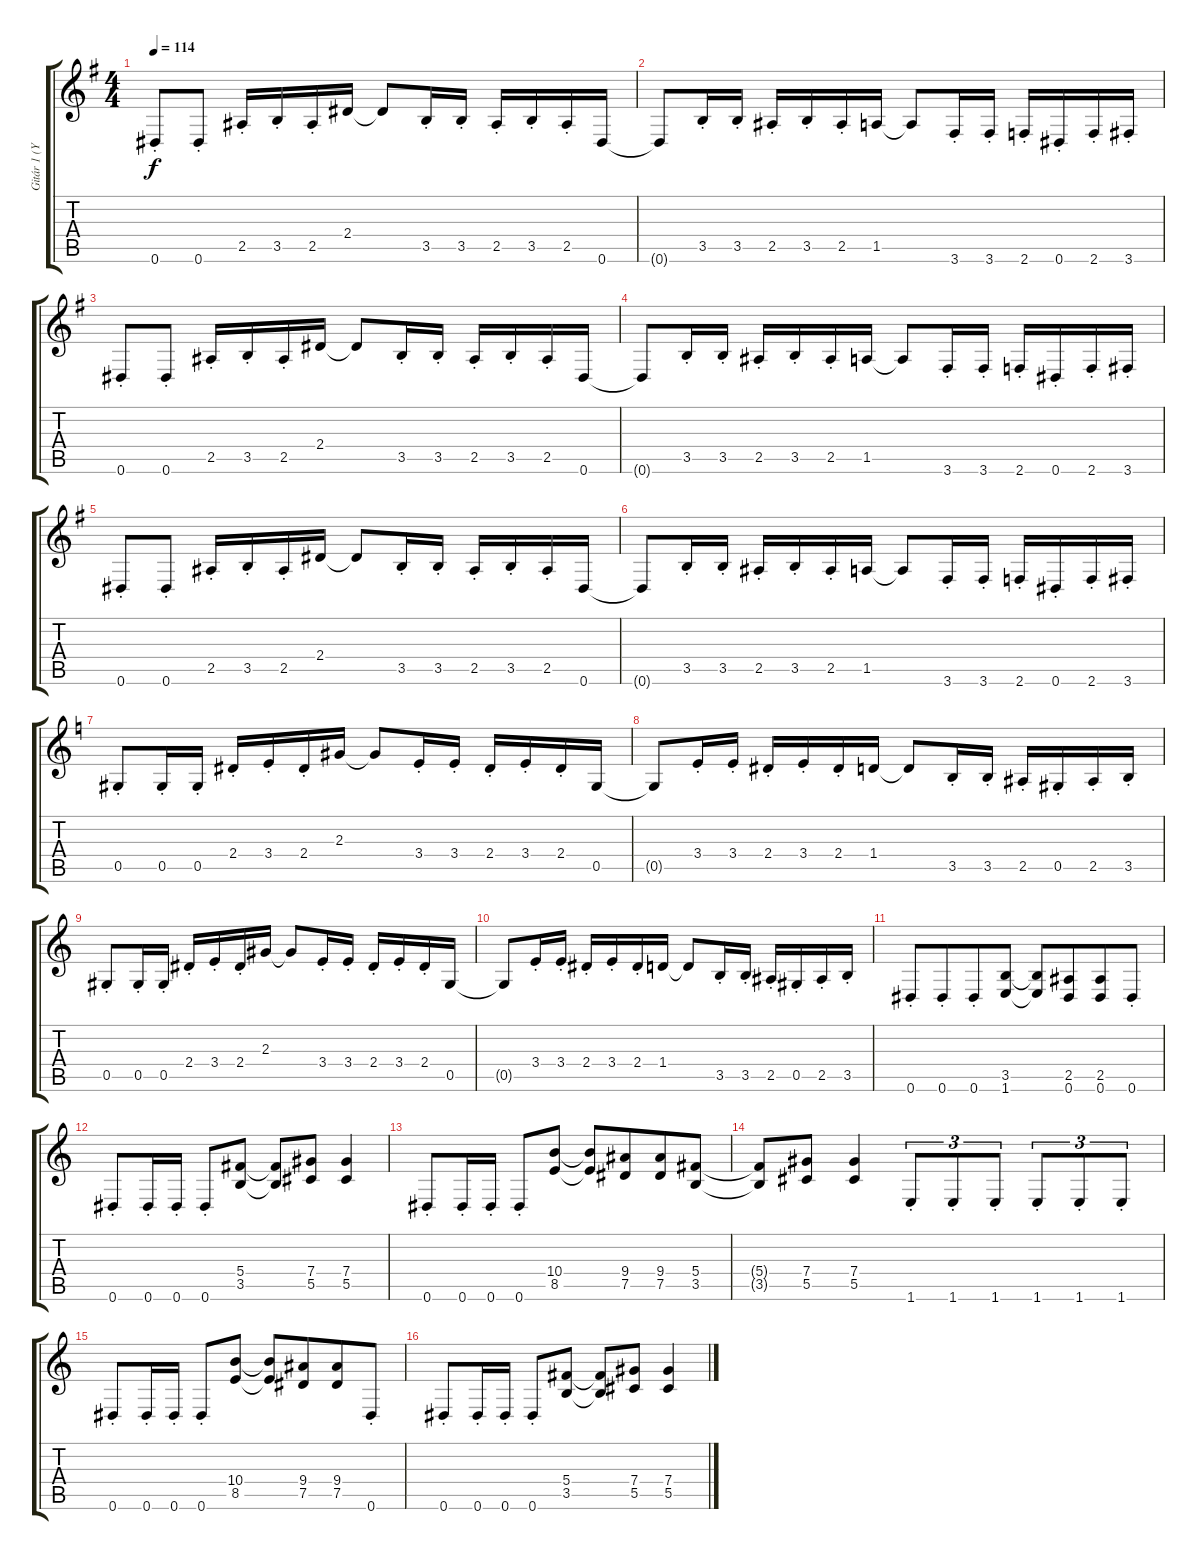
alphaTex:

\track ("Gitár 1 (Yngwie Malmsteen)" "Gitár 1 (Y") {instrument distortionguitar}
\staff {score tabs}
\tuning (Eb4 Bb3 Gb3 Db3 Ab2 Eb2) {hide}
\ts (4 4)
\tempo 114
\clef g2
\ks g
0.6{st}.8{dy f} 0.6{st}.8 2.5{st}.16 3.5{st}.16 2.5{st}.16 2.4.16 2.4{t}.8 3.5{st}.16 3.5{st}.16 2.5{st}.16 3.5{st}.16 2.5{st}.16 0.6.16 |
0.6{t}.8 3.5{st}.16 3.5{st}.16 2.5{st}.16 3.5{st}.16 2.5{st}.16 1.5.16 1.5{t}.8 3.6{st}.16 3.6{st}.16 2.6{st}.16 0.6{st}.16 2.6{st}.16 3.6{st}.16 |
0.6{st}.8 0.6{st}.8 2.5{st}.16 3.5{st}.16 2.5{st}.16 2.4.16 2.4{t}.8 3.5{st}.16 3.5{st}.16 2.5{st}.16 3.5{st}.16 2.5{st}.16 0.6.16 |
0.6{t}.8 3.5{st}.16 3.5{st}.16 2.5{st}.16 3.5{st}.16 2.5{st}.16 1.5.16 1.5{t}.8 3.6{st}.16 3.6{st}.16 2.6{st}.16 0.6{st}.16 2.6{st}.16 3.6{st}.16 |
0.6{st}.8 0.6{st}.8 2.5{st}.16 3.5{st}.16 2.5{st}.16 2.4.16 2.4{t}.8 3.5{st}.16 3.5{st}.16 2.5{st}.16 3.5{st}.16 2.5{st}.16 0.6.16 |
0.6{t}.8 3.5{st}.16 3.5{st}.16 2.5{st}.16 3.5{st}.16 2.5{st}.16 1.5.16 1.5{t}.8 3.6{st}.16 3.6{st}.16 2.6{st}.16 0.6{st}.16 2.6{st}.16 3.6{st}.16 |
\ks c
0.5{st}.8 0.5{st}.16 0.5{st}.16 2.4{st}.16 3.4{st}.16 2.4{st}.16 2.3.16 2.3{t}.8 3.4{st}.16 3.4{st}.16 2.4{st}.16 3.4{st}.16 2.4{st}.16 0.5.16 |
0.5{t}.8 3.4{st}.16 3.4{st}.16 2.4{st}.16 3.4{st}.16 2.4{st}.16 1.4.16 1.4{t}.8 3.5{st}.16 3.5{st}.16 2.5{st}.16 0.5{st}.16 2.5{st}.16 3.5{st}.16 |
0.5{st}.8 0.5{st}.16 0.5{st}.16 2.4{st}.16 3.4{st}.16 2.4{st}.16 2.3.16 2.3{t}.8 3.4{st}.16 3.4{st}.16 2.4{st}.16 3.4{st}.16 2.4{st}.16 0.5.16 |
0.5{t}.8 3.4{st}.16 3.4{st}.16 2.4{st}.16 3.4{st}.16 2.4{st}.16 1.4.16 1.4{t}.8 3.5{st}.16 3.5{st}.16 2.5{st}.16 0.5{st}.16 2.5{st}.16 3.5{st}.16 |
0.6{st}.8 0.6{st}.8{beam merge} 0.6{st}.8 (3.5 1.6).8 (3.5{t} 1.6{t}).8 (2.5 0.6).8{beam merge} (2.5 0.6).8 0.6{st}.8 |
0.6{st}.8 0.6{st}.16 0.6{st}.16 0.6{st}.8 (5.4 3.5).8 (5.4{t} 3.5{t}).8 (7.4 5.5).8 (7.4 5.5).4 |
0.6{st}.8 0.6{st}.16 0.6{st}.16 0.6{st}.8 (10.4 8.5).8 (10.4{t} 8.5{t}).8 (9.4 7.5).8{beam merge} (9.4 7.5).8 (5.4 3.5).8 |
(5.4{t} 3.5{t}).8 (7.4 5.5).8 (7.4 5.5).4 1.6{st}.8{tu (3 2)} 1.6{st}.8{tu (3 2)} 1.6{st}.8{tu (3 2)} 1.6{st}.8{tu (3 2)} 1.6{st}.8{tu (3 2)} 1.6{st}.8{tu (3 2)} |
0.6{st}.8 0.6{st}.16 0.6{st}.16 0.6{st}.8 (10.4 8.5).8 (10.4{t} 8.5{t}).8 (9.4 7.5).8{beam merge} (9.4 7.5).8 0.6{st}.8 |
0.6{st}.8 0.6{st}.16 0.6{st}.16 0.6{st}.8 (5.4 3.5).8 (5.4{t} 3.5{t}).8 (7.4 5.5).8 (7.4 5.5).4
